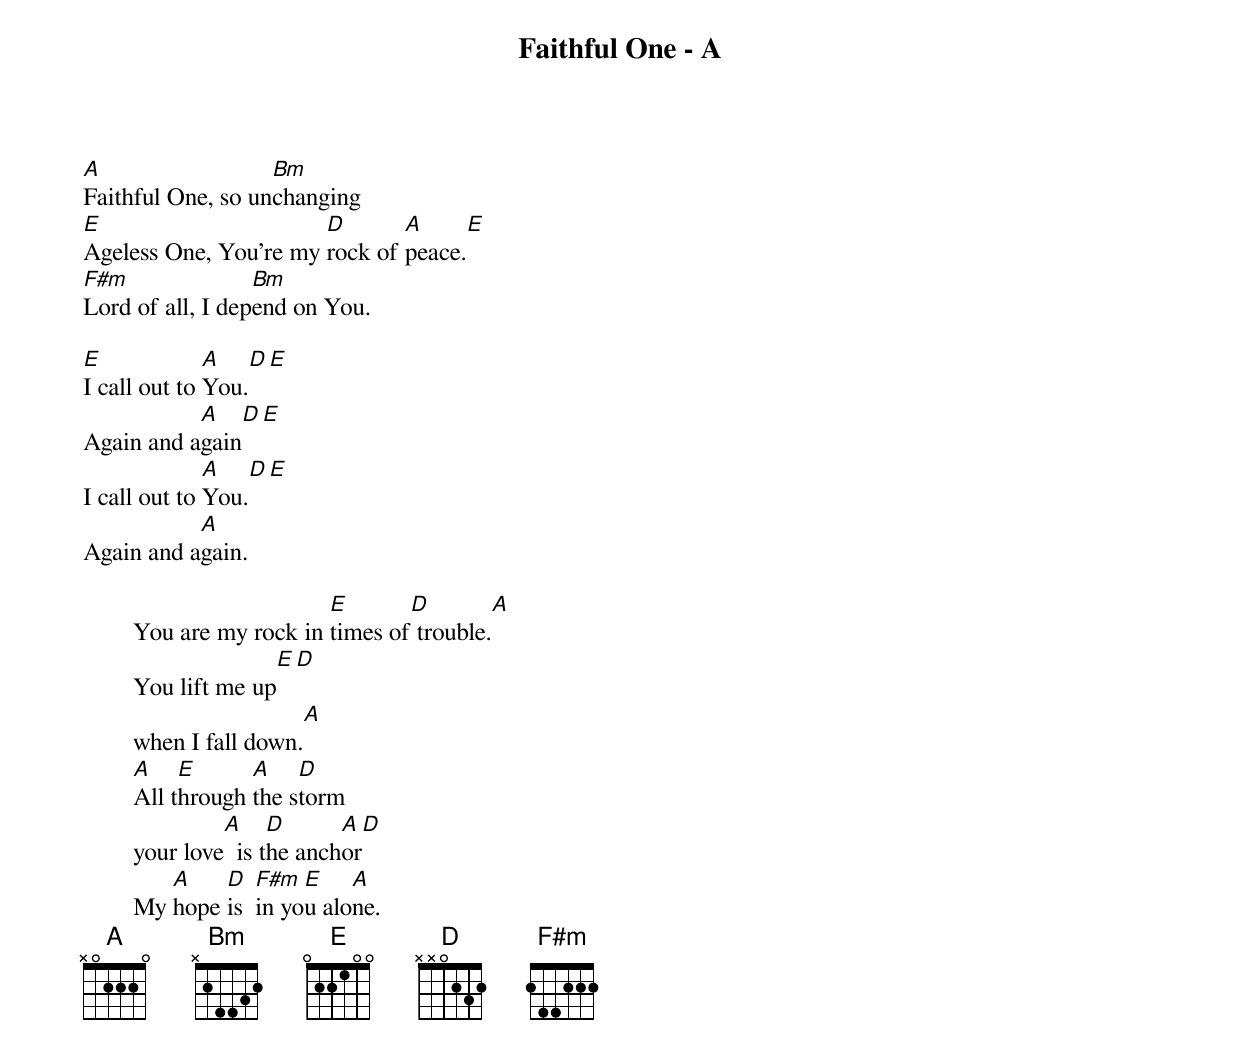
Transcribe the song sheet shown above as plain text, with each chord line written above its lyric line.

Faithful One - A

A                  Bm
Faithful One, so unchanging
E                      D       A       E
Ageless One, You're my rock of peace.
F#m               Bm
Lord of all, I depend on You.

E             A    D   E
I call out to You.
           A    D   E
Again and again
              A   D   E
I call out to You.
           A
Again and again.

			   E       D        A
	You are my rock in times of trouble.
				E    D
	You lift me up
				A
	when I fall down.
	A    E      A    D
	All through the storm
		 A     D      A      D
	your love  is the anchor
	   A    D   F#m  E    A
	My hope is  in you alone.
